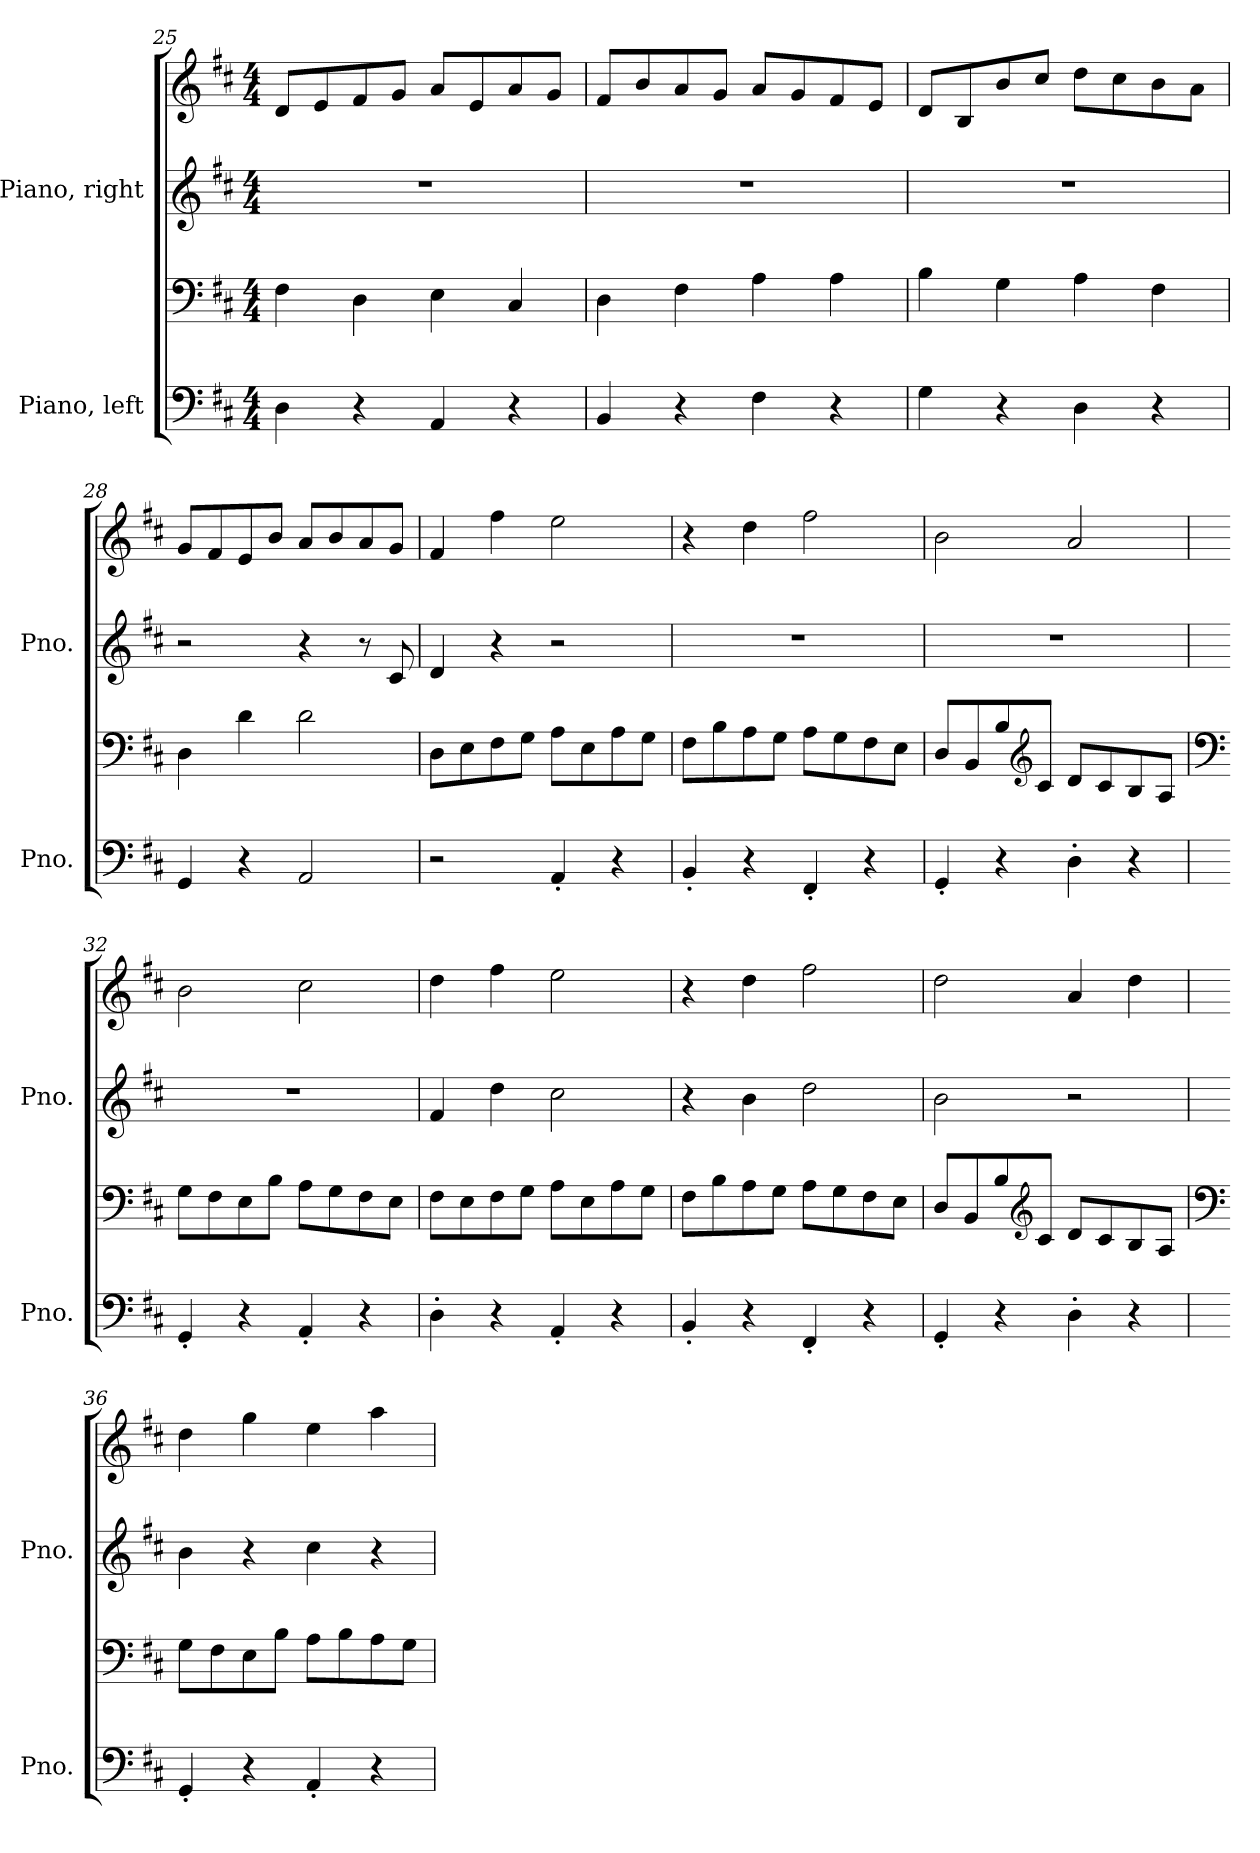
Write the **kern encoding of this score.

**kern	**kern	**kern	**kern
*part2	*part2	*part1	*part1
*staff4	*staff3	*staff2	*staff1
*I"Piano, left	*	*I"Piano, right	*
*I'Pno.	*	*I'Pno.	*
*clefF4	*clefF4	*clefG2	*clefG2
*k[f#c#]	*k[f#c#]	*k[f#c#]	*k[f#c#]
*M4/4	*M4/4	*M4/4	*M4/4
=25	=25	=25	=25
4D\	4F#\	1r	8d/L
.	.	.	8e/
4r	4D\	.	8f#/
.	.	.	8g/J
4AA/	4E\	.	8a/L
.	.	.	8e/
4r	4C#/	.	8a/
.	.	.	8g/J
=26	=26	=26	=26
4BB/	4D\	1r	8f#/L
.	.	.	8b/
4r	4F#\	.	8a/
.	.	.	8g/J
4F#\	4A\	.	8a/L
.	.	.	8g/
4r	4A\	.	8f#/
.	.	.	8e/J
=27	=27	=27	=27
4G\	4B\	1r	8d/L
.	.	.	8B/
4r	4G\	.	8b/
.	.	.	8cc#/J
4D\	4A\	.	8dd\L
.	.	.	8cc#\
4r	4F#\	.	8b\
.	.	.	8a\J
!!LO:PB:g=z
=28	=28	=28	=28
4GG/	4D\	2r	8g/L
.	.	.	8f#/
4r	4d\	.	8e/
.	.	.	8b/J
2AA/	2d\	4r	8a/L
.	.	.	8b/
.	.	8r	8a/
.	.	8c#/	8g/J
=29	=29	=29	=29
2r	8D\L	4d/	4f#/
.	8E\	.	.
.	8F#\	4r	4ff#\
.	8G\J	.	.
4AA'/	8A\L	2r	2ee\
.	8E\	.	.
4r	8A\	.	.
.	8G\J	.	.
=30	=30	=30	=30
4BB'/	8F#\L	1r	4r
.	8B\	.	.
4r	8A\	.	4dd\
.	8G\J	.	.
4FF#'/	8A\L	.	2ff#\
.	8G\	.	.
4r	8F#\	.	.
.	8E\J	.	.
=31	=31	=31	=31
4GG'/	8D/L	1r	2b\
.	8BB/	.	.
4r	8B/	.	.
*	*clefG2	*	*
.	8c#/J	.	.
4D'\	8d/L	.	2a/
.	8c#/	.	.
4r	8B/	.	.
.	8A/J	.	.
!!LO:LB:g=z
=32	=32	=32	=32
*	*clefF4	*	*
4GG'/	8G\L	1r	2b\
.	8F#\	.	.
4r	8E\	.	.
.	8B\J	.	.
4AA'/	8A\L	.	2cc#\
.	8G\	.	.
4r	8F#\	.	.
.	8E\J	.	.
=33	=33	=33	=33
4D'\	8F#\L	4f#/	4dd\
.	8E\	.	.
4r	8F#\	4dd\	4ff#\
.	8G\J	.	.
4AA'/	8A\L	2cc#\	2ee\
.	8E\	.	.
4r	8A\	.	.
.	8G\J	.	.
=34	=34	=34	=34
4BB'/	8F#\L	4r	4r
.	8B\	.	.
4r	8A\	4b\	4dd\
.	8G\J	.	.
4FF#'/	8A\L	2dd\	2ff#\
.	8G\	.	.
4r	8F#\	.	.
.	8E\J	.	.
=35	=35	=35	=35
4GG'/	8D/L	2b\	2dd\
.	8BB/	.	.
4r	8B/	.	.
*	*clefG2	*	*
.	8c#/J	.	.
4D'\	8d/L	2r	4a/
.	8c#/	.	.
4r	8B/	.	4dd\
.	8A/J	.	.
!!LO:LB:g=z
=36	=36	=36	=36
*	*clefF4	*	*
4GG'/	8G\L	4b\	4dd\
.	8F#\	.	.
4r	8E\	4r	4gg\
.	8B\J	.	.
4AA'/	8A\L	4cc#\	4ee\
.	8B\	.	.
4r	8A\	4r	4aa\
.	8G\J	.	.
=	=	=	=
*-	*-	*-	*-
